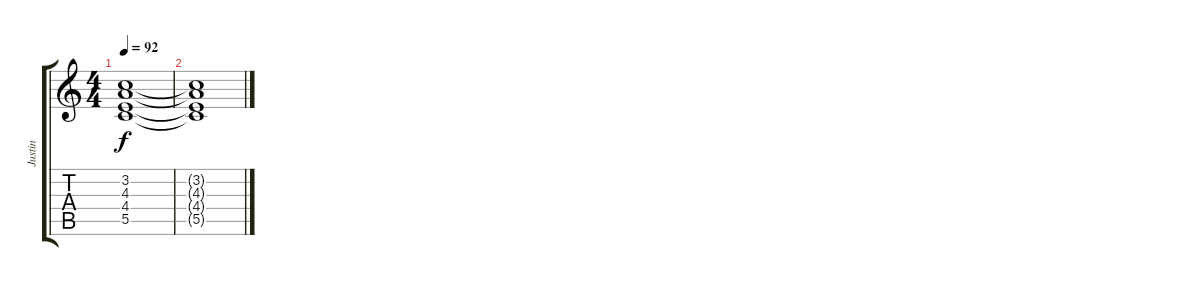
\track ("Justin" "Justin") {instrument distortionguitar}
\staff {score tabs}
\tuning (D4 A3 F3 C3 G2 D2) {hide}
\ts (4 4)
\tempo 92
\clef g2
\ks c
(3.2{t} 4.3{t} 4.4{t} 5.5{t}).1{dy f} |
(3.2{t} 4.3{t} 4.4{t} 5.5{t}).1
